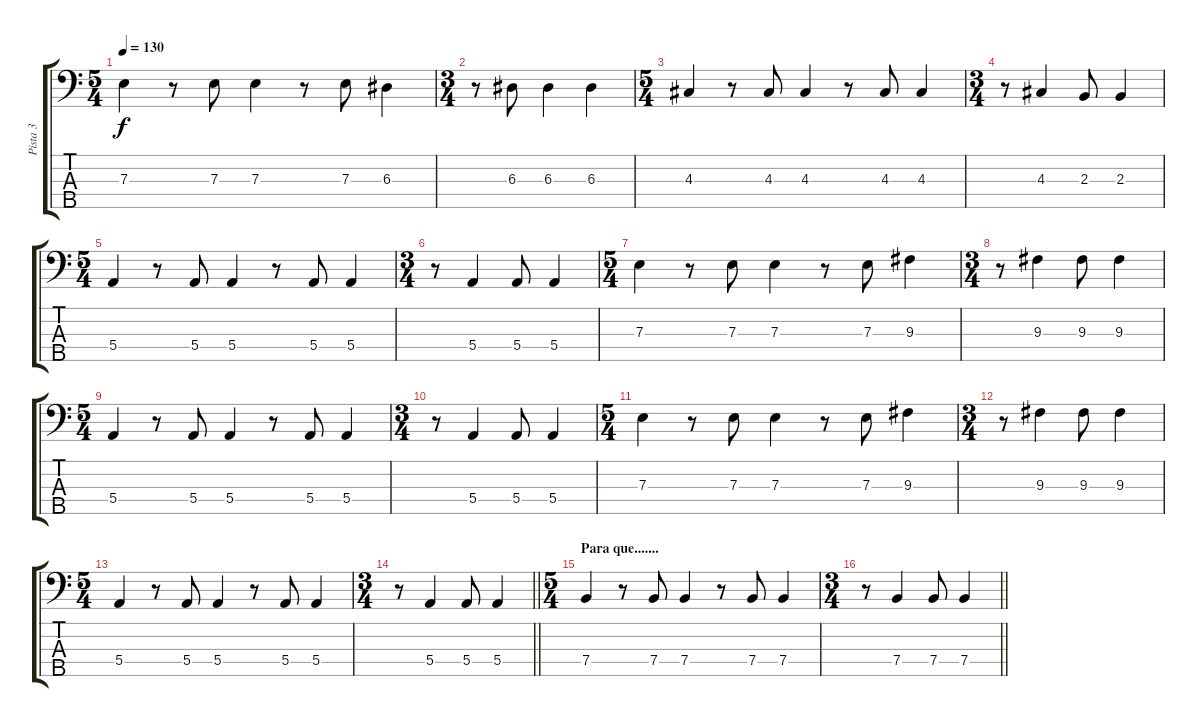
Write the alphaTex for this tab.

\track ("Pista 3" "Pista 3") {instrument electricbassfinger}
\staff {score tabs}
\tuning (G2 D2 A1 E1 B0) {hide}
\ts (5 4)
\tempo 130
\clef f4
\ks c
7.3.4{dy f} r.8 7.3.8 7.3.4 r.8 7.3.8 6.3.4 |
\ts (3 4)
r.8 6.3.8 6.3.4 6.3.4 |
\ts (5 4)
4.3.4 r.8 4.3.8 4.3.4 r.8 4.3.8 4.3.4 |
\ts (3 4)
r.8 4.3.4 2.3.8 2.3.4 |
\ts (5 4)
5.4.4 r.8 5.4.8 5.4.4 r.8 5.4.8 5.4.4 |
\ts (3 4)
r.8 5.4.4 5.4.8 5.4.4 |
\ts (5 4)
7.3.4 r.8 7.3.8 7.3.4 r.8 7.3.8 9.3.4 |
\ts (3 4)
r.8 9.3.4 9.3.8 9.3.4 |
\ts (5 4)
5.4.4 r.8 5.4.8 5.4.4 r.8 5.4.8 5.4.4 |
\ts (3 4)
r.8 5.4.4 5.4.8 5.4.4 |
\ts (5 4)
7.3.4 r.8 7.3.8 7.3.4 r.8 7.3.8 9.3.4 |
\ts (3 4)
r.8 9.3.4 9.3.8 9.3.4 |
\ts (5 4)
5.4.4 r.8 5.4.8 5.4.4 r.8 5.4.8 5.4.4 |
\ts (3 4)
\barLineRight lightlight
r.8 5.4.4 5.4.8 5.4.4 |
\ts (5 4)
\section ("" "Para que.......")
7.4.4 r.8 7.4.8 7.4.4 r.8 7.4.8 7.4.4 |
\ts (3 4)
\barLineRight lightlight
r.8 7.4.4 7.4.8 7.4.4
